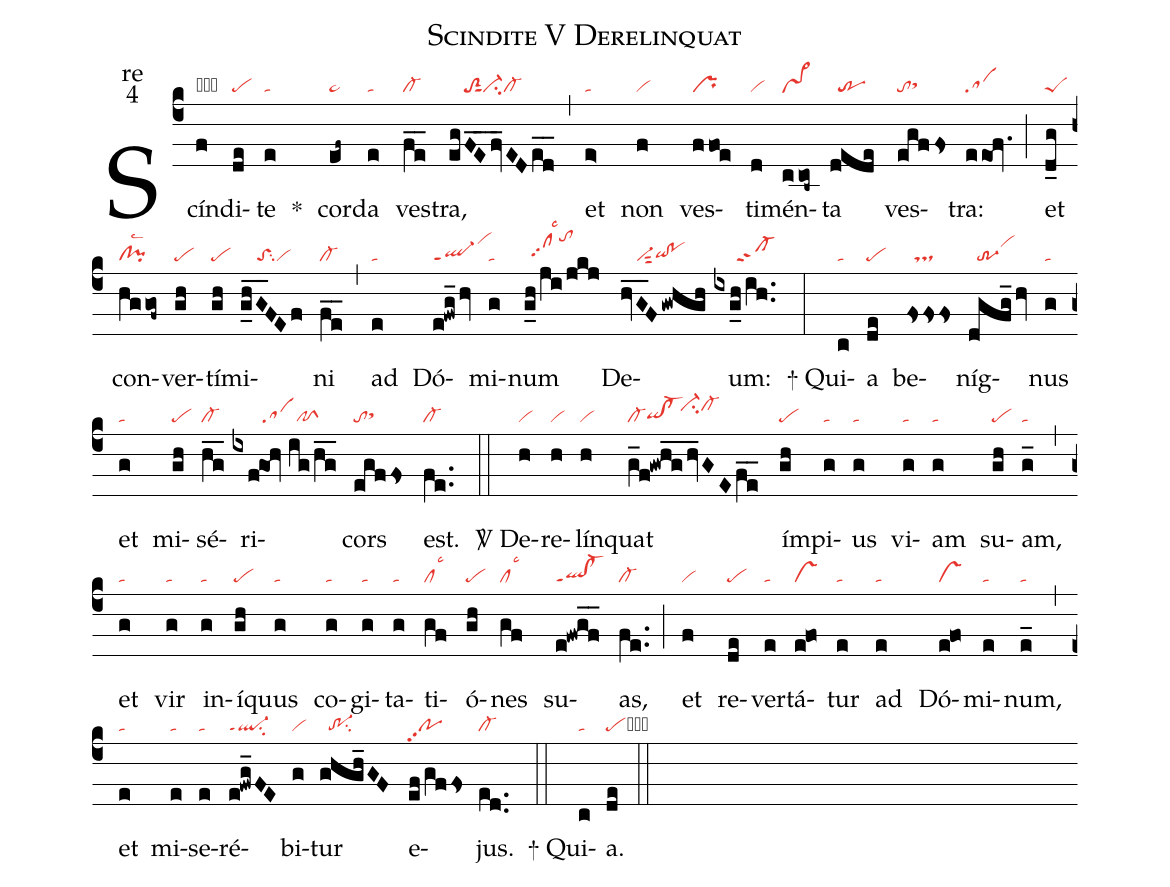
name:Scindite V Derelinquat;
office-part:re;
mode:4;
nabc-lines:1;
%%
(c4) Scín(f|obvi)di(de|pe)te(e|ta) <sp>*</sp>() cor(ef~|ta>)da(e|ta) ves(fe__|cl-)tra,(egFE__fv_EDed__|////toS2sut1ci-cl-) (,) et(e>|ta) non(f|vi) ves(ffoe|pr)ti(d|vi)mén(ccob~|vs>)ta(dede|//tr) ves(egffs|tosthh)tra:(eeof.|sa) (;) et(d_g|peS) con(hggof~|cl!pilsc2)ver(gh|pe)tí(gh|pe)mi(g_hG__FEf|////toSsu2vi)ni(fe__|cl-) (,) ad(e|ta) Dó(e!fwg_/hv|ql-ppt1vihl)mi(g|ta)num(g_h/ji/jkj|//sfhhlsc3tohm) De(hvG__F/gwhgh|////vi-sut2qihg!pohg)um:(ixg_h/ih..|//////sf-) (:)
<sp>+</sp> Qui(c|ta)a(de|pe) be(fsss|//ts)níg(dgfg_/hv|//tr-3vihk)nus(g|ta) et(g|ta) mi(gh|pe)sé(hg__|cl-)ri(ixf@goh//ig/hg__|////////sapfS)cors(egffs|tosthh) est.(fe..|cl-) (::)

<sp>V/</sp> De(h|vi)re(h|vi)lín(h|vi)quat(g_f!gwhg__/hv_GEfe__|cl-qihg!cl-hg`ci-hjcl-hj) ím(gh|pe)pi(g|ta)us(g|ta) vi(g|ta)am(g|ta) su(gh|pe)am,(g_|ta) (,) et(g|ta) vir(g|ta) in(g|ta)í(gh|pe)quus(g|ta) co(g|ta)gi(g|ta)ta(g|ta)ti(gf|cllsc3)ó(gh|pe)nes(gf|cllsc3) su(e!fwgf__|ql!cl-ppt1)as,(fe..|cl-) (;) et(f|vi) re(de|pe)ver(e|ta)tá(e@fo|vs)tur(e|ta) ad(e|ta) Dó(e@fo|vs)mi(e|ta)num,(e_|ta) (,) et(e|ta) mi(e|ta)se(e|ta)ré(e!fwg_FE|ql-ppt1su2)bi(g|vi)tur(ghgh_GF|//tr-1su2) e(ef/gffs|popp2)jus.(ed..|cl-) (::)
<sp>+</sp> Qui(c|ta)a.(de|pecb) (::)
